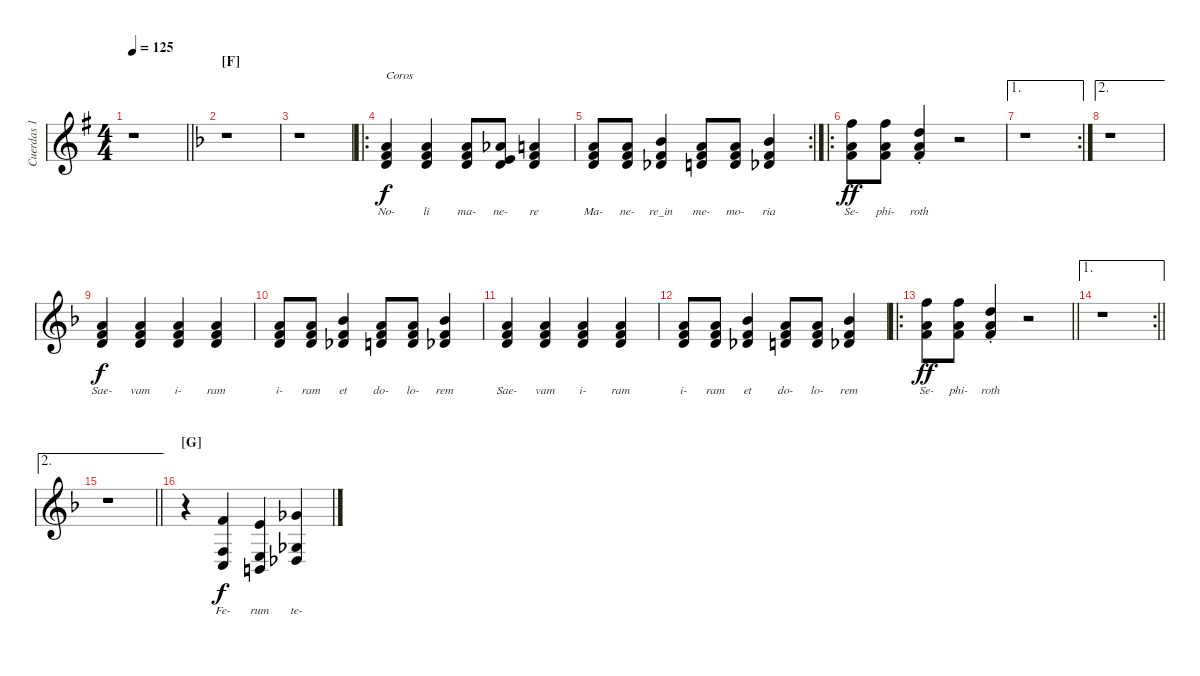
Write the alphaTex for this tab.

\track ("Cuerdas 1 / Coros" "Cuerdas 1 ") {instrument stringensemble1}
\staff {score}
\tuning (E4 B3 G3 D3 A2 E2) {hide}
\ts (4 4)
\tempo 125
\clef g2
\barLineRight lightlight
\ks g
r.1{dy f} |
\section ("" "[F]")
\ks f
r.1 |
r.1 |
\ro
(5.1 10.3 12.4).4{txt "Coros" lyrics (0 "No-") lyrics (1 "") lyrics (2 "") lyrics (3 "") lyrics (4 "") volume 16 balance 8 instrument choiraahs} (5.1 10.3 12.4).4{lyrics (0 "li") lyrics (1 "") lyrics (2 "") lyrics (3 "") lyrics (4 "")} (5.1 10.3 12.4).8{lyrics (0 "ma-") lyrics (1 "") lyrics (2 "") lyrics (3 "") lyrics (4 "")} (4.1 9.3 12.4).8{lyrics (0 "ne-") lyrics (1 "") lyrics (2 "") lyrics (3 "") lyrics (4 "")} (5.1 10.3 12.4).4{lyrics (0 "re") lyrics (1 "") lyrics (2 "") lyrics (3 "") lyrics (4 "")} |
\rc 2
(5.1 10.3 12.4).8{lyrics (0 "Ma-") lyrics (1 "") lyrics (2 "") lyrics (3 "") lyrics (4 "")} (5.1 10.3 12.4).8{lyrics (0 "ne-") lyrics (1 "") lyrics (2 "") lyrics (3 "") lyrics (4 "")} (6.1 10.3 11.4).4{lyrics (0 "re_in") lyrics (1 "") lyrics (2 "") lyrics (3 "") lyrics (4 "")} (5.1 10.3 12.4).8{lyrics (0 "me-") lyrics (1 "") lyrics (2 "") lyrics (3 "") lyrics (4 "")} (5.1 10.3 12.4).8{lyrics (0 "mo-") lyrics (1 "") lyrics (2 "") lyrics (3 "") lyrics (4 "")} (6.1 10.3 11.4).4{lyrics (0 "ria") lyrics (1 "") lyrics (2 "") lyrics (3 "") lyrics (4 "")} |
\ro
(13.1 10.3 19.4).8{lyrics (0 "Se-") lyrics (1 "") lyrics (2 "") lyrics (3 "") lyrics (4 "") dy ff} (13.1 10.3 19.4).8{lyrics (0 "phi-") lyrics (1 "") lyrics (2 "") lyrics (3 "") lyrics (4 "")} (10.1{st} 10.2{st} 10.3{st}).4{lyrics (0 "roth") lyrics (1 "") lyrics (2 "") lyrics (3 "") lyrics (4 "")} r.2 |
\ae 1
\rc 2
r.1 |
\ae 2
r.1 |
(10.2 10.3 12.4).4{lyrics (0 "Sae-") lyrics (1 "") lyrics (2 "") lyrics (3 "") lyrics (4 "") dy f volume 16 instrument choiraahs} (10.2 10.3 12.4).4{lyrics (0 "vam") lyrics (1 "") lyrics (2 "") lyrics (3 "") lyrics (4 "")} (10.2 10.3 12.4).4{lyrics (0 "i-") lyrics (1 "") lyrics (2 "") lyrics (3 "") lyrics (4 "")} (10.2 10.3 12.4).4{lyrics (0 "ram") lyrics (1 "") lyrics (2 "") lyrics (3 "") lyrics (4 "")} |
(10.2 10.3 12.4).8{lyrics (0 "i-") lyrics (1 "") lyrics (2 "") lyrics (3 "") lyrics (4 "")} (10.2 10.3 12.4).8{lyrics (0 "ram") lyrics (1 "") lyrics (2 "") lyrics (3 "") lyrics (4 "")} (11.2 10.3 11.4).4{lyrics (0 "et") lyrics (1 "") lyrics (2 "") lyrics (3 "") lyrics (4 "")} (10.2 10.3 12.4).8{lyrics (0 "do-") lyrics (1 "") lyrics (2 "") lyrics (3 "") lyrics (4 "")} (10.2 10.3 12.4).8{lyrics (0 "lo-") lyrics (1 "") lyrics (2 "") lyrics (3 "") lyrics (4 "")} (11.2 10.3 11.4).4{lyrics (0 "rem") lyrics (1 "") lyrics (2 "") lyrics (3 "") lyrics (4 "")} |
(10.2 10.3 12.4).4{lyrics (0 "Sae-") lyrics (1 "") lyrics (2 "") lyrics (3 "") lyrics (4 "") volume 16 instrument choiraahs} (10.2 10.3 12.4).4{lyrics (0 "vam") lyrics (1 "") lyrics (2 "") lyrics (3 "") lyrics (4 "")} (10.2 10.3 12.4).4{lyrics (0 "i-") lyrics (1 "") lyrics (2 "") lyrics (3 "") lyrics (4 "")} (10.2 10.3 12.4).4{lyrics (0 "ram") lyrics (1 "") lyrics (2 "") lyrics (3 "") lyrics (4 "")} |
(10.2 10.3 12.4).8{lyrics (0 "i-") lyrics (1 "") lyrics (2 "") lyrics (3 "") lyrics (4 "")} (10.2 10.3 12.4).8{lyrics (0 "ram") lyrics (1 "") lyrics (2 "") lyrics (3 "") lyrics (4 "")} (11.2 10.3 11.4).4{lyrics (0 "et") lyrics (1 "") lyrics (2 "") lyrics (3 "") lyrics (4 "")} (10.2 10.3 12.4).8{lyrics (0 "do-") lyrics (1 "") lyrics (2 "") lyrics (3 "") lyrics (4 "")} (10.2 10.3 12.4).8{lyrics (0 "lo-") lyrics (1 "") lyrics (2 "") lyrics (3 "") lyrics (4 "")} (11.2 10.3 11.4).4{lyrics (0 "rem") lyrics (1 "") lyrics (2 "") lyrics (3 "") lyrics (4 "")} |
\ro
\barLineRight lightlight
(13.1 10.3 19.4).8{lyrics (0 "Se-") lyrics (1 "") lyrics (2 "") lyrics (3 "") lyrics (4 "") dy ff} (13.1 10.3 19.4).8{lyrics (0 "phi-") lyrics (1 "") lyrics (2 "") lyrics (3 "") lyrics (4 "")} (10.1{st} 10.2{st} 10.3{st}).4{lyrics (0 "roth") lyrics (1 "") lyrics (2 "") lyrics (3 "") lyrics (4 "")} r.2 |
\ae 1
\rc 2
\barLineRight lightlight
r.1 |
\ae 2
\barLineRight lightlight
r.1 |
\section ("" "[G]")
r.4 (10.3 3.4 3.5).4{lyrics (0 "Fe-") lyrics (1 "") lyrics (2 "") lyrics (3 "") lyrics (4 "") dy f} (9.3 2.4 2.5).4{lyrics (0 "rum") lyrics (1 "") lyrics (2 "") lyrics (3 "") lyrics (4 "")} (11.3 4.4 4.5).4{lyrics (0 "te-") lyrics (1 "") lyrics (2 "") lyrics (3 "") lyrics (4 "")}
